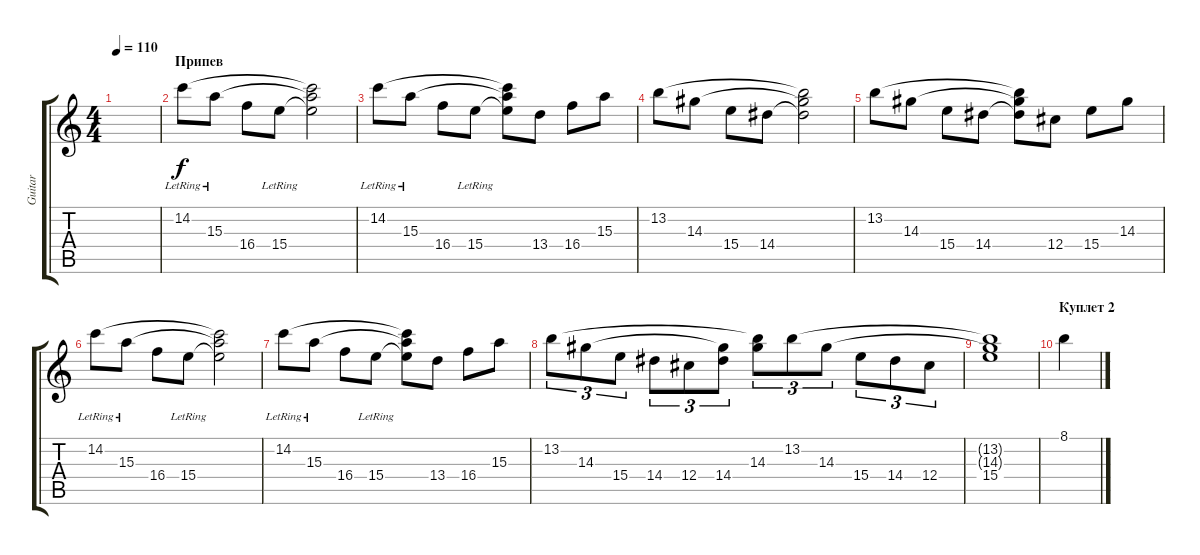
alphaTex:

\track ("Guitar" "Guitar") {instrument acousticguitarnylon}
\staff {score tabs}
\tuning (Eb4 Bb3 Gb3 Db3 Ab2 Eb2) {hide}
\ts (4 4)
\tempo 110
\clef g2
\ks c
|
\section ("" "Припев")
14.2{lr}.8 15.3{lr}.8 16.4.8 15.4{lr}.8 (14.2{t} 15.3{t} 15.4{t}).2 |
14.2{lr}.8 15.3{lr}.8 16.4.8 15.4{lr}.8 (14.2{t} 15.3{t} 15.4{t}).8 13.4.8 16.4.8 15.3.8 |
13.2.8 14.3.8 15.4.8 14.4.8 (13.2{t} 14.3{t} 14.4{t}).2 |
13.2.8 14.3.8 15.4.8 14.4.8 (13.2{t} 14.3{t} 14.4{t}).8 12.4.8 15.4.8 14.3.8 |
14.2{lr}.8 15.3{lr}.8 16.4.8 15.4{lr}.8 (14.2{t} 15.3{t} 15.4{t}).2 |
14.2{lr}.8 15.3{lr}.8 16.4.8 15.4{lr}.8 (14.2{t} 15.3{t} 15.4{t}).8 13.4.8 16.4.8 15.3.8 |
13.2.8{tu (3 2)} 14.3.8{tu (3 2)} 15.4.8{tu (3 2)} 14.4.8{tu (3 2)} 12.4.8{tu (3 2)} (14.3{t} 14.4).8{tu (3 2)} (13.2{t} 14.3).8{tu (3 2)} 13.2.8{tu (3 2)} 14.3.8{tu (3 2)} 15.4.8{tu (3 2)} 14.4.8{tu (3 2)} 12.4.8{tu (3 2)} |
(13.2{t} 14.3{t} 15.4).1 |
\section ("" "Куплет 2")
8.1.4
